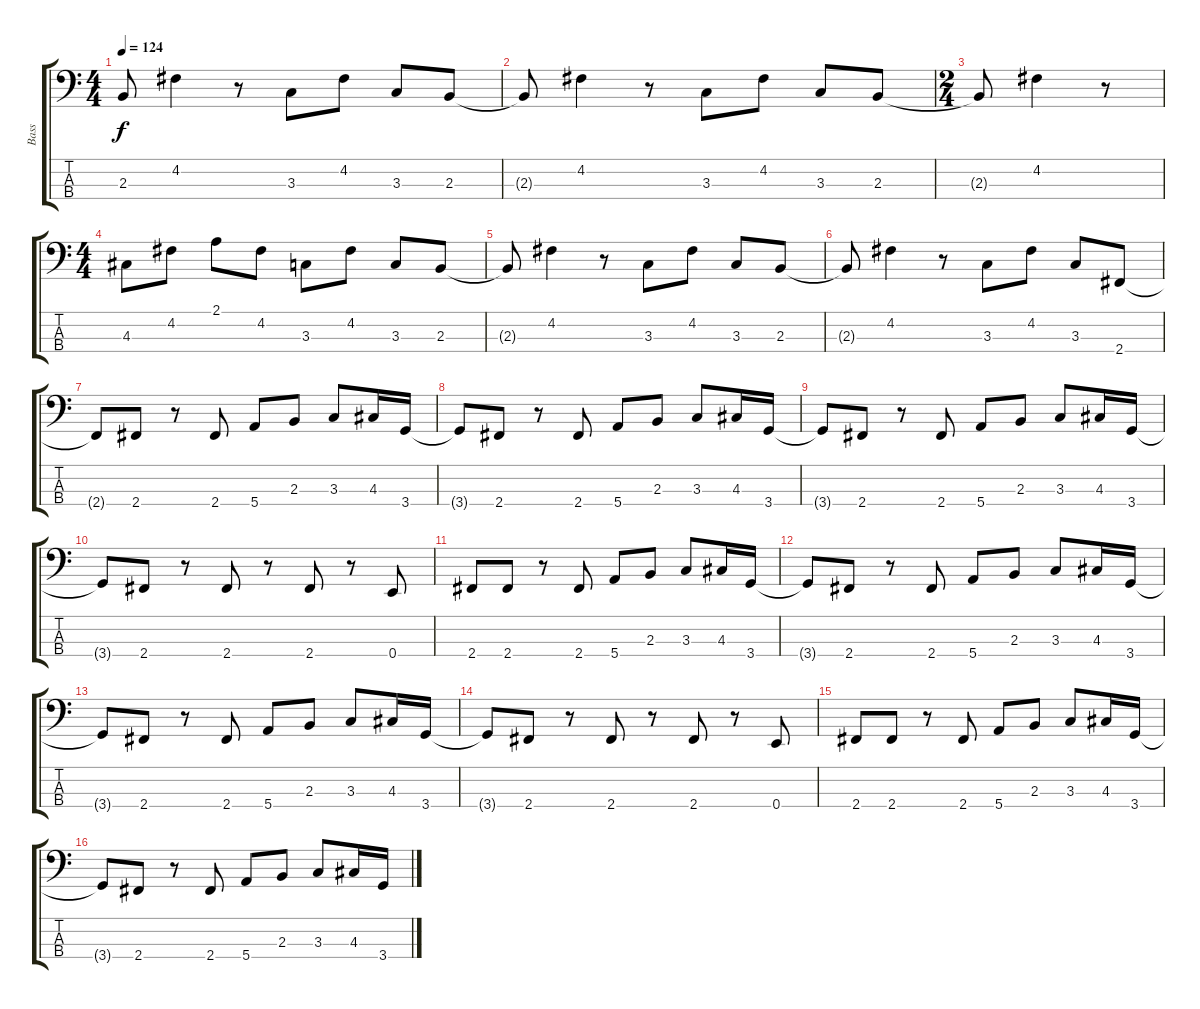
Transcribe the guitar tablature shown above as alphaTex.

\track ("Bass" "Bass") {instrument electricbasspick}
\staff {score tabs}
\tuning (G2 D2 A1 E1) {hide}
\ts (4 4)
\tempo 124
\clef f4
\ks c
2.3{t}.8{dy f} 4.2.4 r.8 3.3.8 4.2.8 3.3.8 2.3.8 |
2.3{t}.8 4.2.4 r.8 3.3.8 4.2.8 3.3.8 2.3.8 |
\ts (2 4)
2.3{t}.8 4.2.4 r.8 |
\ts (4 4)
4.3.8 4.2.8 2.1.8 4.2.8 3.3.8 4.2.8 3.3.8 2.3.8 |
2.3{t}.8 4.2.4 r.8 3.3.8 4.2.8 3.3.8 2.3.8 |
2.3{t}.8 4.2.4 r.8 3.3.8 4.2.8 3.3.8 2.4.8 |
2.4{t}.8 2.4.8 r.8 2.4.8 5.4.8 2.3.8 3.3.8 4.3.16 3.4.16 |
3.4{t}.8 2.4.8 r.8 2.4.8 5.4.8 2.3.8 3.3.8 4.3.16 3.4.16 |
3.4{t}.8 2.4.8 r.8 2.4.8 5.4.8 2.3.8 3.3.8 4.3.16 3.4.16 |
3.4{t}.8 2.4.8 r.8 2.4.8 r.8 2.4.8 r.8 0.4.8 |
2.4.8 2.4.8 r.8 2.4.8 5.4.8 2.3.8 3.3.8 4.3.16 3.4.16 |
3.4{t}.8 2.4.8 r.8 2.4.8 5.4.8 2.3.8 3.3.8 4.3.16 3.4.16 |
3.4{t}.8 2.4.8 r.8 2.4.8 5.4.8 2.3.8 3.3.8 4.3.16 3.4.16 |
3.4{t}.8 2.4.8 r.8 2.4.8 r.8 2.4.8 r.8 0.4.8 |
2.4.8 2.4.8 r.8 2.4.8 5.4.8 2.3.8 3.3.8 4.3.16 3.4.16 |
3.4{t}.8 2.4.8 r.8 2.4.8 5.4.8 2.3.8 3.3.8 4.3.16 3.4.16
